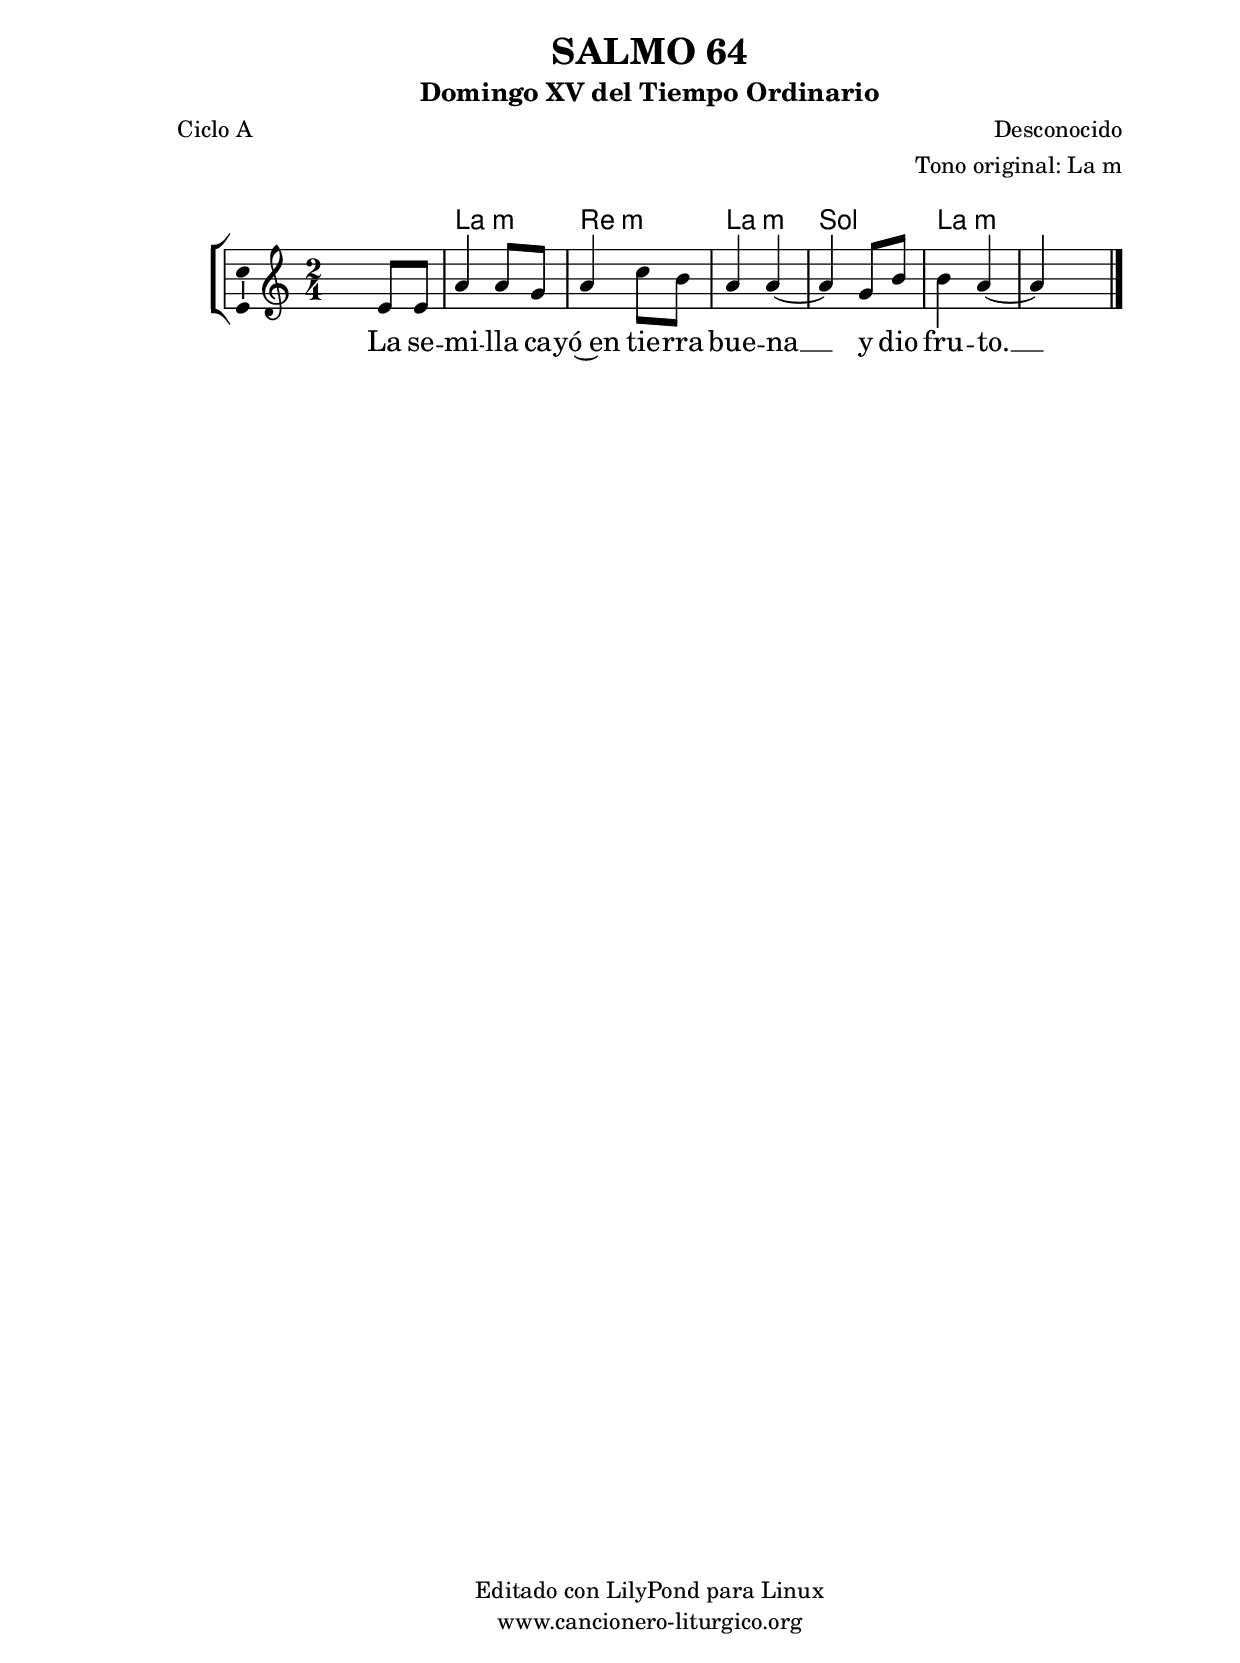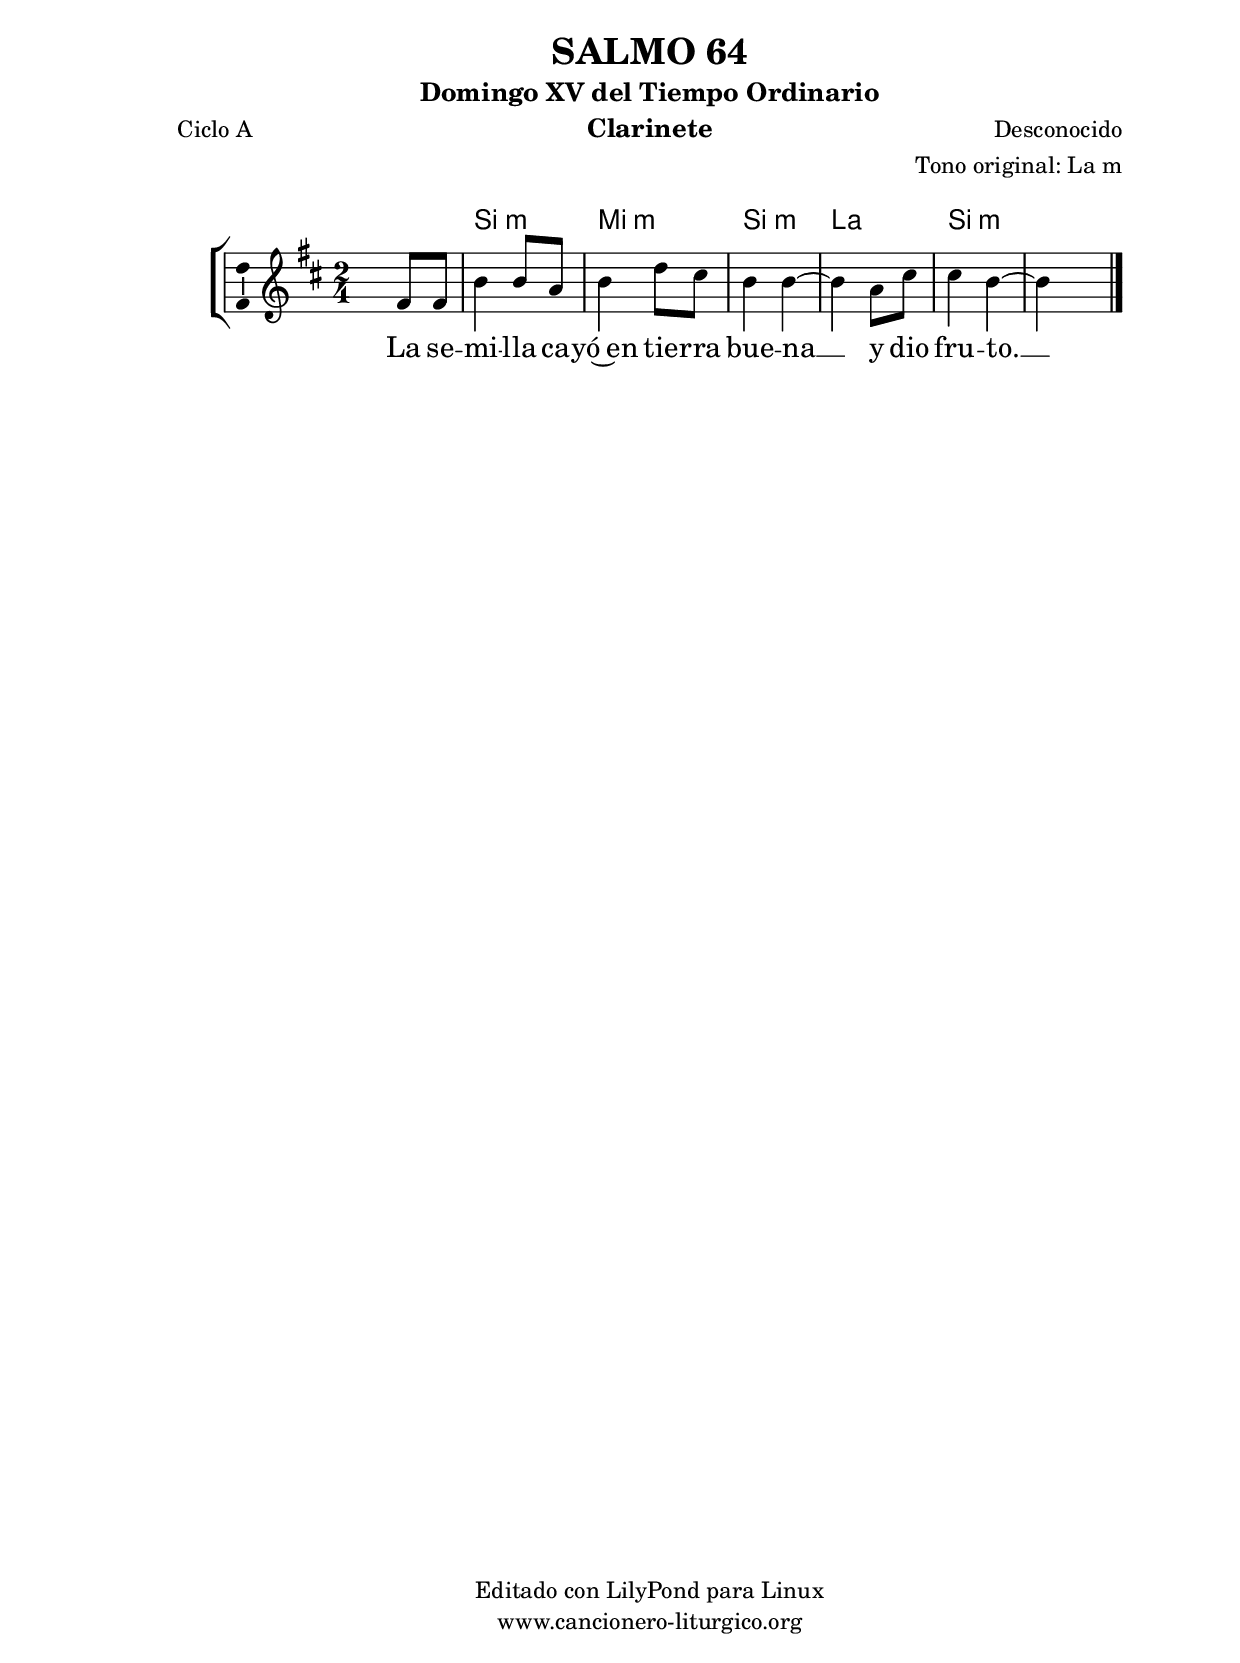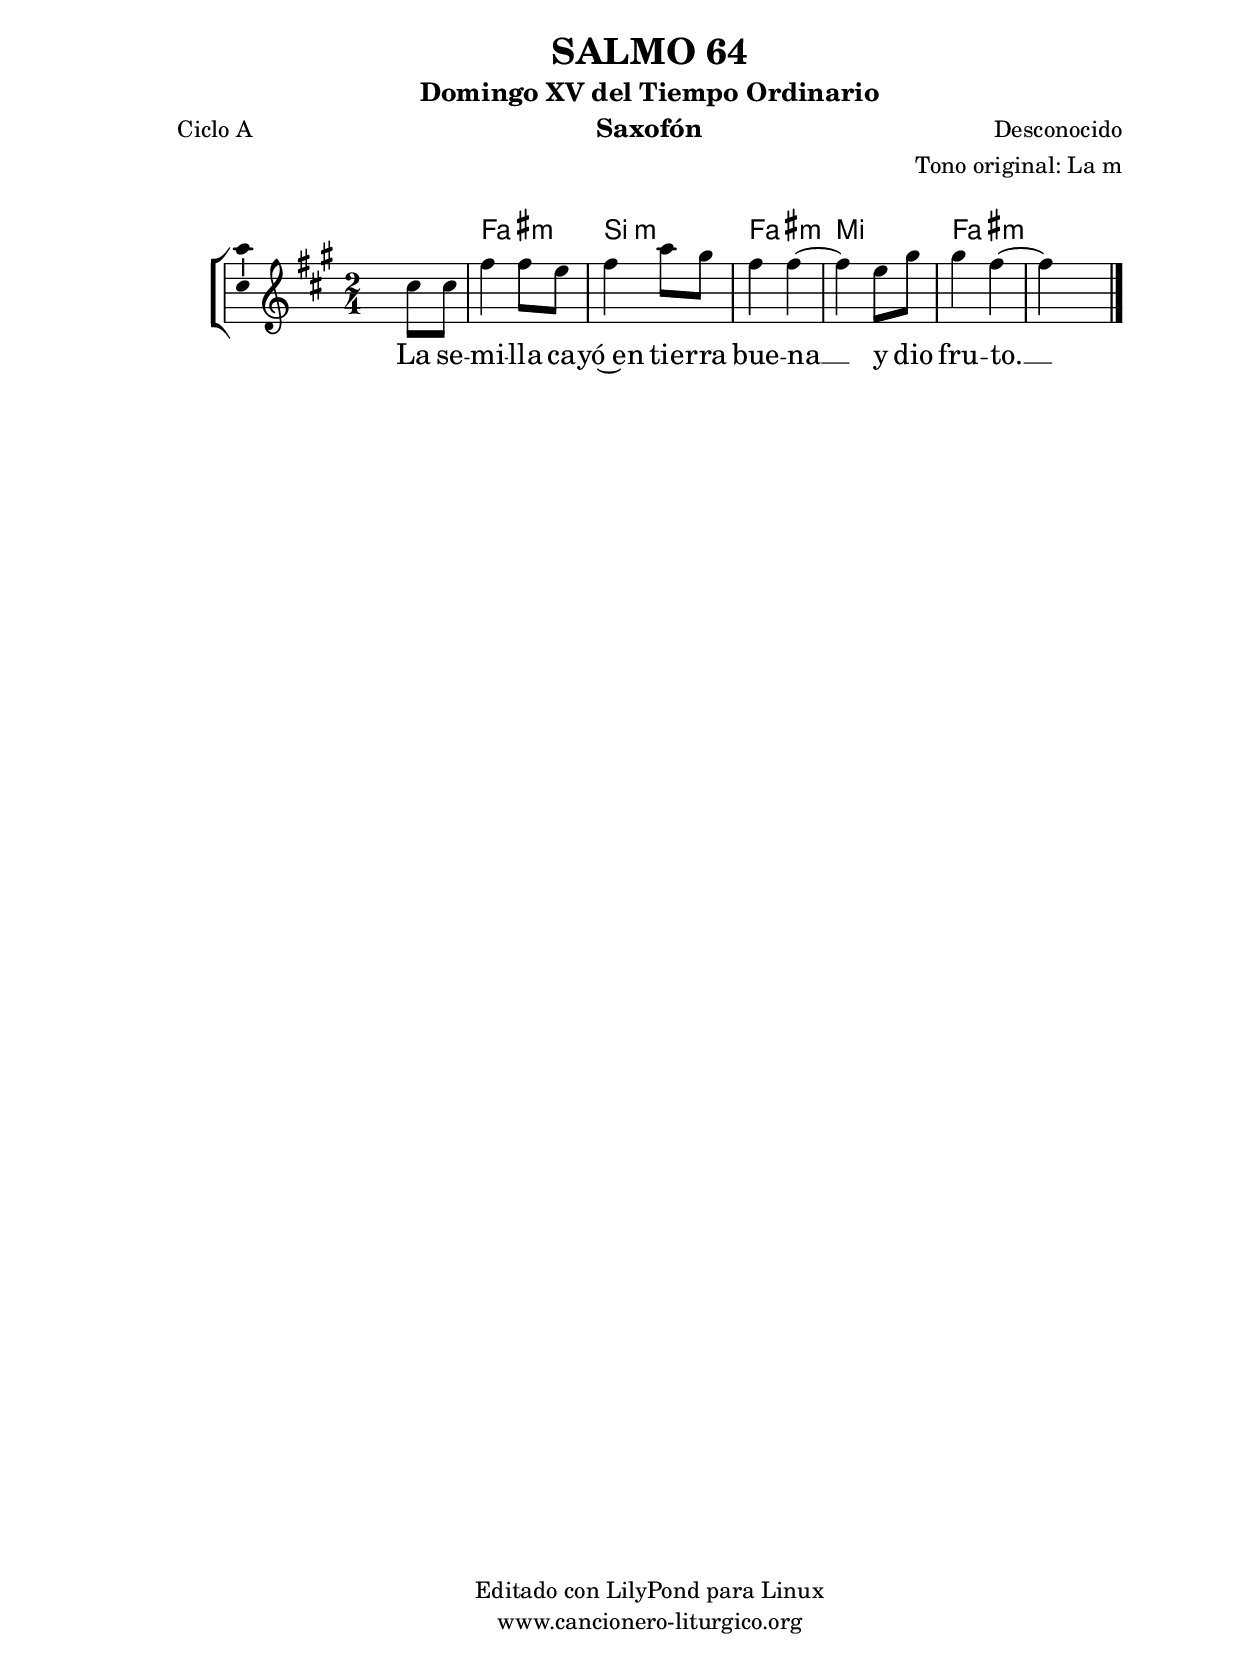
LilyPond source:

%
%para convertir .midi en .wav:
%timidity filename.midi -Ow -o finename.wav
%
%
%Para convertir de .wav a .mp3:
%lame -h -m j filename.wav
%
%
%para escuchar el midi:
%timidity nombrefichero.midi
%


%versión de lilypond para la que se ha escrito esta partitura:
\version "2.16.0"

	%Tamaño papel
	#(set-default-paper-size "a4")
	%Tamaño partitura
	#(set-global-staff-size 20)
	%No responde al pulsar sobre una nota
	#(ly:set-option 'point-and-click #f)

%parámetros del encabezamiento:
\header {
	title = "SALMO 64"
	subtitle = "Domingo XV del Tiempo Ordinario"
	composer = "Desconocido"
	poet = "Ciclo A"
	meter = ""
	arranger = "Tono original: La m"
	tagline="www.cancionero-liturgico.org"
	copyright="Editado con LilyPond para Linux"
	}

%parámetros asociados al papel:
\paper  {
	oddHeaderMarkup = \markup {\fill-line { \on-the-fly #not-first-page \fromproperty #'header:title \on-the-fly #not-first-page \fromproperty #'header:composer }}
	evenHeaderMarkup = \markup {\fill-line { \fromproperty #'header:composer \fromproperty #'header:title }}
	#(set-paper-size "a4")
	print-page-number = ##f
	first-page-number = 1
	print-first-page-number = ##f
%	head-separation = 3.0 \cm
	top-margin = 2.0 \cm
	bottom-margin = 0.5\cm
%%%	bottom-margin = -1.0\cm
	left-margin = 3.0 \cm
	line-width = 16.0 \cm 
	indent = 8\mm
	interscoreline = 2.\mm
	between-system-space = 15\mm
%	para que las partituras no llenen la hoja:
	ragged-bottom = ##t
%	idem para la última hoja:
	ragged-last-bottom = ##f
%	para que las partituras llenen el ancho del papel:
	ragged-last = ##f
	after-title-space = 2.5 \cm
%page-count=1
%system-count=8

	%Flexible Vertical Spacing
%	markup-markup-spacing =
%	#'((basic-distance . 15) (minimum-distance . 15) (padding . 3))
	markup-system-spacing =
	#'((basic-distance . 15) (minimum-distance . 15) (padding . 3))
	system-system-spacing =
	#'((basic-distance . 15) (minimum-distance . 15) (padding . 3))
	score-system-spacing =
	#'((basic-distance . 15) (minimum-distance . 15) (padding . 5))
%	top-system-spacing = % header
%	#'((basic-distance . 8) (minimum-distance . 0) (padding . 3))
%	top-markup-spacing =
%	#'((basic-distance . 20) (minimum-distance . 20) (padding . 3))
	last-bottom-spacing = % footer
	#'((basic-distance . 5) (minimum-distance . 5) (padding . 3))
%	score-markup-spacing =
%	#'((basic-distance . 16) (minimum-distance . 13) (padding . 3))

	}


%parámetros que afectan a toda la partitura:
global =  {
	%clave de sol (G):
	\clef G
	%armadura:
%%%	\transpose bes c
	\key a \minor
	\tempo 4=100
	\set Score.tempoHideNote = ##t
	}


acordes = {
	\italianChords
	\chordmode {
%%%	\transpose bes c
{

s2
a2:m d:m a:m g a:m

	}
	}
}

melodia = 
%%%	\transpose bes c
{
	\relative c'{
	\time 2/4

s4 e8 e
a4 a8 g
a4 c8 b
a4 a~
a4 g8 b
b4 a~
a4 s4

\bar "|."
}
}

texto = \lyricmode {
La se -- mi -- lla ca -- yó~en tie -- rra bue -- na __ y dio fru -- to. __
	}


acordesStaff = \context ChordNames = acordesStaff <<
	\set chordChanges = ##t
	\acordes
	>>


vozStaff = \context Voice = vozStaff
\with {\consists "Ambitus_engraver"}
<<
%	\set Staff.instrumentName = ""
%	\set Staff.shortInstrumentName = ""
%	\set Staff.midiInstrument = #"clarinet"
%	\set Staff.midiInstrument = #"cello"
%	\set Staff.midiInstrument = #"flute"
	\set Staff.midiInstrument = #"electric guitar (jazz)"
%	\set Staff.midiInstrument = #"english horn"
%	\set Staff.midiInstrument = #"violin"
%	\set Staff.midiInstrument = #"glockenspiel"
	\set Staff.midiMinimumVolume = #0.7
	\set Staff.midiMaximumVolume = #0.9
	\global
	\melodia
	>>


textoStaff = \context Lyrics = textoStaff <<
	\lyricsto vozStaff \texto
	>>

\book {
	\score {
		\context ChoirStaff {
			\override StaffGroup.SystemStartBracket #'collapse-height = #1
			\override Score.SystemStartBar #'collapse-height = #1
			<<
			\acordesStaff
			\vozStaff
			\textoStaff
			>>
			}
		\layout {
	    		\context {
				\Lyrics
				\override LyricText #'font-size = #2
				}
	   		 \context {
				\Score
				%fontSize = #3
				\override StaffSymbol #'staff-space = #(magstep +3)
				%\override Beam #'thickness = #0.55
				%\override SpacingSpanner #'spacing-increment = #1.0
				%\override Slur #'height-limit = #1.5
				}
			}
		}
	\score {
		\unfoldRepeats
		\context ChoirStaff {
			<<
			\acordesStaff
			\vozStaff
			>>
			}
		\midi {
	  		\context {
	  			\Score
				tempoWholesPerMinute = #(ly:make-moment 70 4)
				}
			}
		}
	}

%Partitura para clarinete
#(define output-suffix "C")
\book {
	\header{
		instrument = "Clarinete"
		}
	\score {
		\context ChoirStaff {
			\override StaffGroup.SystemStartBracket #'collapse-height = #1
			\override Score.SystemStartBar #'collapse-height = #1
\transpose c d
			<<
			\acordesStaff
			\vozStaff
			\textoStaff
			>>
			}
		\layout {
	    		\context {
				\Lyrics
				\override LyricText #'font-size = #2
				}
	   		 \context {
				\Score
				%fontSize = #3
				\override StaffSymbol #'staff-space = #(magstep +3)
				%\override Beam #'thickness = #0.55
				%\override SpacingSpanner #'spacing-increment = #1.0
				%\override Slur #'height-limit = #1.5
				}
			}
		}
	}

%Partitura para saxofón
#(define output-suffix "S")
\book {
	\header{
		instrument = "Saxofón"
		}
	\score {
		\context ChoirStaff {
			\override StaffGroup.SystemStartBracket #'collapse-height = #1
			\override Score.SystemStartBar #'collapse-height = #1
\transpose c a
			<<
			\acordesStaff
			\vozStaff
			\textoStaff
			>>
			}
		\layout {
	    		\context {
				\Lyrics
				\override LyricText #'font-size = #2
				}
	   		 \context {
				\Score
				%fontSize = #3
				\override StaffSymbol #'staff-space = #(magstep +3)
				%\override Beam #'thickness = #0.55
				%\override SpacingSpanner #'spacing-increment = #1.0
				%\override Slur #'height-limit = #1.5
				}
			}
		}
	}

